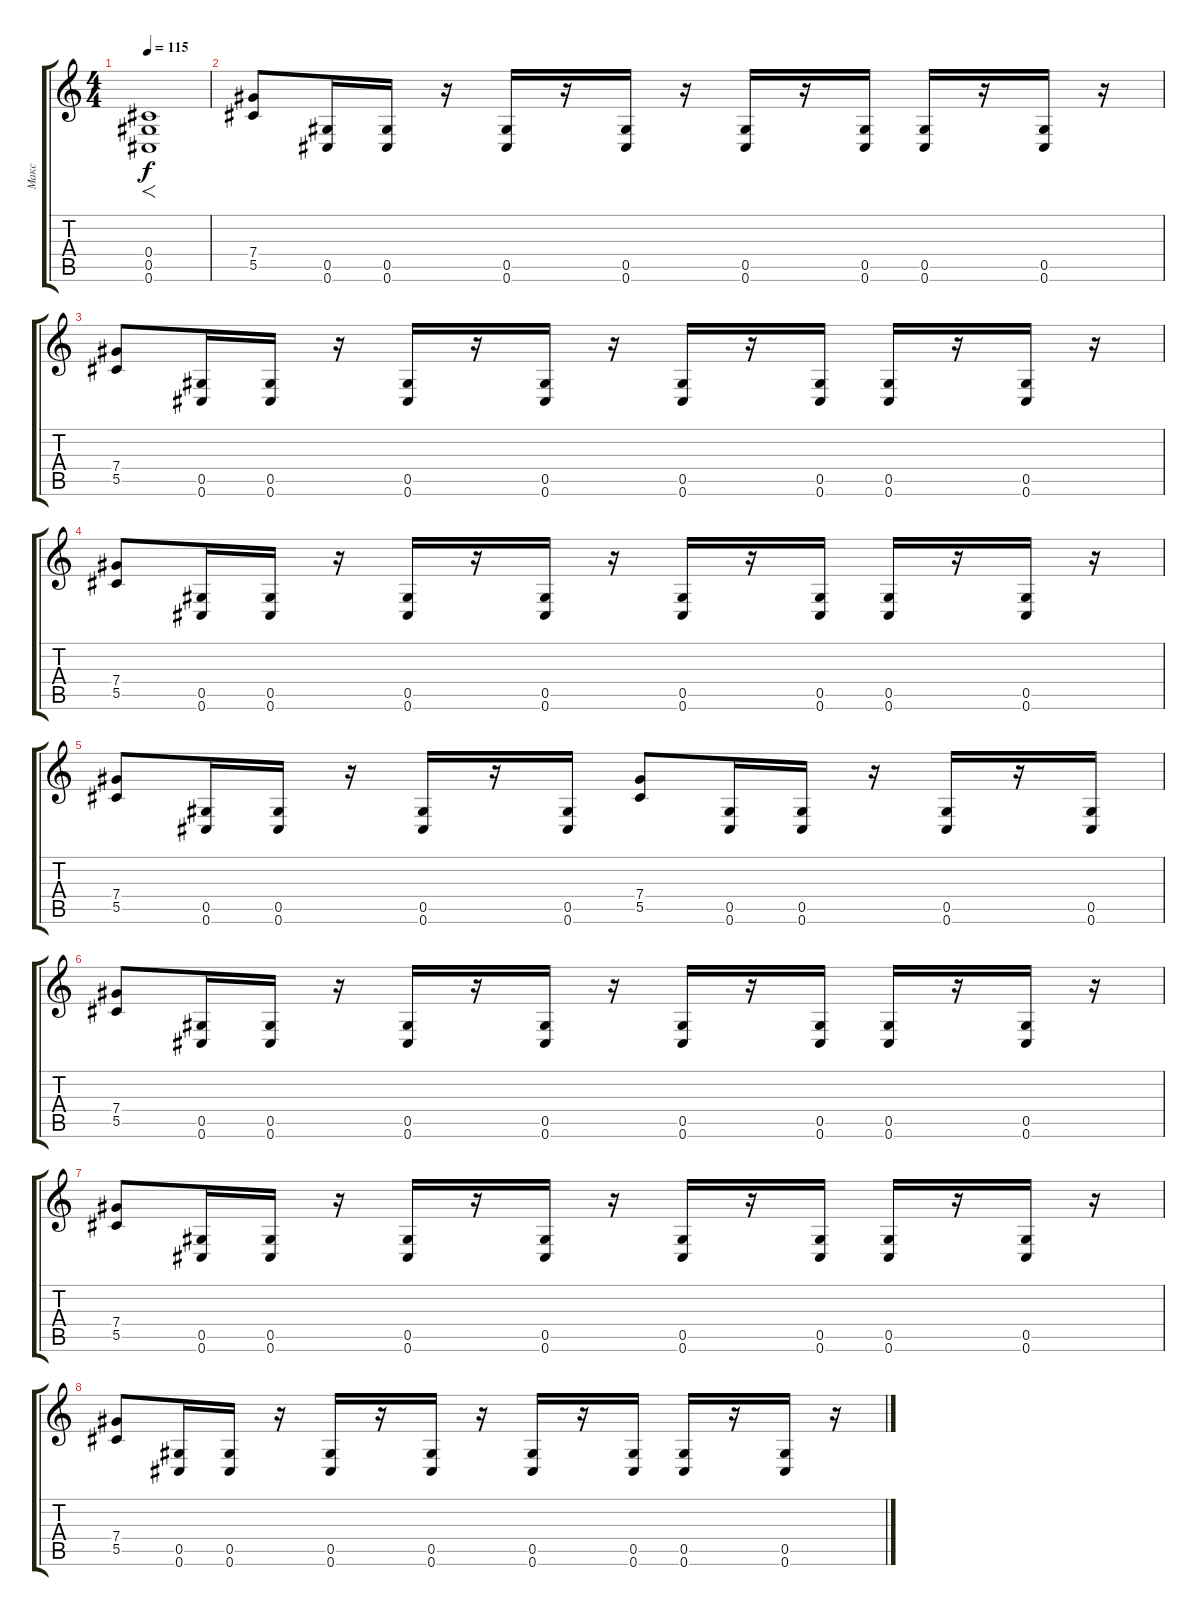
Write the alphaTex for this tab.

\track ("Макс" "Макс") {instrument overdrivenguitar}
\staff {score tabs}
\tuning (Eb4 Bb3 Gb3 Db3 Ab2 Db2) {hide}
\ts (4 4)
\tempo 115
\clef g2
\ks c
(0.4 0.5 0.6).1{f dy f instrument overdrivenguitar} |
(7.4 5.5).8 (0.5 0.6).16 (0.5 0.6).16 r.16 (0.5 0.6).16 r.16 (0.5 0.6).16 r.16 (0.5 0.6).16 r.16 (0.5 0.6).16 (0.5 0.6).16 r.16 (0.5 0.6).16 r.16 |
(7.4 5.5).8 (0.5 0.6).16 (0.5 0.6).16 r.16 (0.5 0.6).16 r.16 (0.5 0.6).16 r.16 (0.5 0.6).16 r.16 (0.5 0.6).16 (0.5 0.6).16 r.16 (0.5 0.6).16 r.16 |
(7.4 5.5).8 (0.5 0.6).16 (0.5 0.6).16 r.16 (0.5 0.6).16 r.16 (0.5 0.6).16 r.16 (0.5 0.6).16 r.16 (0.5 0.6).16 (0.5 0.6).16 r.16 (0.5 0.6).16 r.16 |
(7.4 5.5).8 (0.5 0.6).16 (0.5 0.6).16 r.16 (0.5 0.6).16 r.16 (0.5 0.6).16 (7.4 5.5).8 (0.5 0.6).16 (0.5 0.6).16 r.16 (0.5 0.6).16 r.16 (0.5 0.6).16 |
(7.4 5.5).8 (0.5 0.6).16 (0.5 0.6).16 r.16 (0.5 0.6).16 r.16 (0.5 0.6).16 r.16 (0.5 0.6).16 r.16 (0.5 0.6).16 (0.5 0.6).16 r.16 (0.5 0.6).16 r.16 |
(7.4 5.5).8 (0.5 0.6).16 (0.5 0.6).16 r.16 (0.5 0.6).16 r.16 (0.5 0.6).16 r.16 (0.5 0.6).16 r.16 (0.5 0.6).16 (0.5 0.6).16 r.16 (0.5 0.6).16 r.16 |
(7.4 5.5).8 (0.5 0.6).16 (0.5 0.6).16 r.16 (0.5 0.6).16 r.16 (0.5 0.6).16 r.16 (0.5 0.6).16 r.16 (0.5 0.6).16 (0.5 0.6).16 r.16 (0.5 0.6).16 r.16
